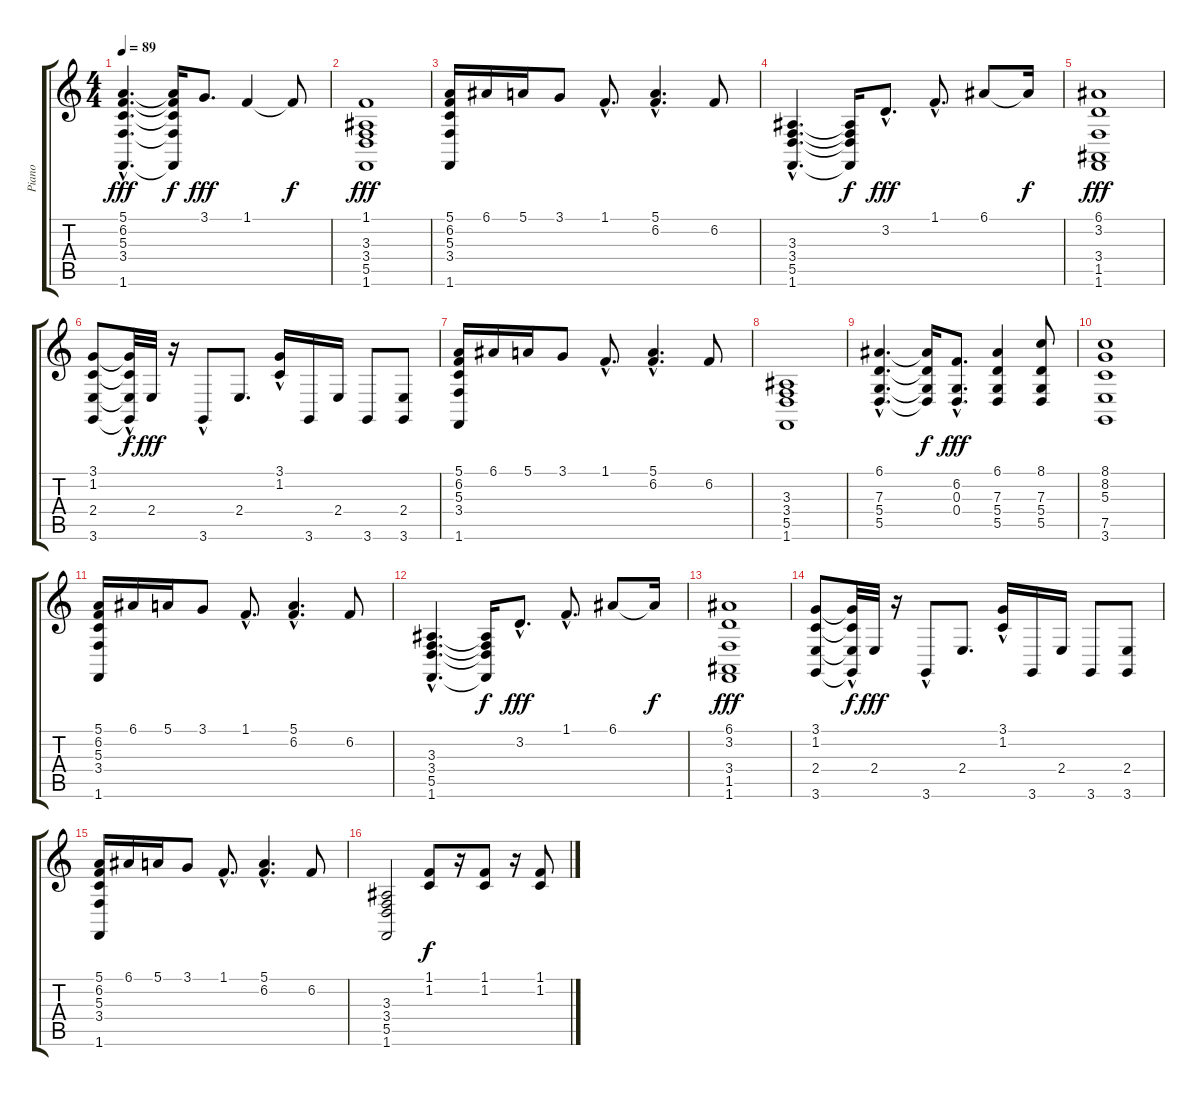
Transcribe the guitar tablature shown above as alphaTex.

\track ("Piano" "Piano") {instrument acousticgrandpiano}
\staff {score tabs}
\tuning (E4 B3 G3 D3 A2 E2) {hide}
\ts (4 4)
\tempo 89
\clef g2
\ks c
(5.1{hac} 6.2{hac} 5.3{hac} 3.4{hac} 1.6{hac}).4{d dy fff} (5.1{t} 6.2{t} 5.3{t} 3.4{t} 1.6{t}).16{dy f} 3.1.8{d dy fff} 1.1.4 1.1{t}.8{dy f} |
(1.1 3.3 3.4 5.5 1.6).1{dy fff} |
(5.1 6.2 5.3 3.4 1.6).16 6.1.16 5.1.16 3.1.8 1.1{hac}.8{d} (5.1{hac} 6.2{hac}).4{d} 6.2.8 |
(3.3{hac} 3.4{hac} 5.5{hac} 1.6{hac}).4{d} (3.3{t} 3.4{t} 5.5{t} 1.6{t}).16{dy f} 3.2{hac}.8{d dy fff} 1.1{hac}.8{d} 6.1.8 6.1{t}.16{dy f} |
(6.1 3.2 3.4 1.5 1.6).1{dy fff} |
(3.1 1.2 2.4 3.6).8 (3.1{hac t} 1.2{hac t} 2.4{t} 3.6{t}).32{dy f} 2.4.32{dy fff} r.16 3.6{hac}.8 2.4.8{d} (3.1{hac} 1.2).16 3.6.16 2.4.16 3.6.8 (2.4 3.6).8 |
(5.1 6.2 5.3 3.4 1.6).16 6.1.16 5.1.16 3.1.8 1.1{hac}.8{d} (5.1{hac} 6.2{hac}).4{d} 6.2.8 |
(3.3 3.4 5.5 1.6).1 |
(6.1{hac} 7.3{hac} 5.4{hac} 5.5{hac}).4{d} (6.1{t} 7.3{t} 5.4{t} 5.5{t}).16{dy f} (6.2{hac} 0.3{hac} 0.4{hac}).8{d dy fff} (6.1 7.3 5.4 5.5).4 (8.1 7.3 5.4 5.5).8 |
(8.1 8.2 5.3 7.5 3.6).1 |
(5.1 6.2 5.3 3.4 1.6).16 6.1.16 5.1.16 3.1.8 1.1{hac}.8{d} (5.1{hac} 6.2{hac}).4{d} 6.2.8 |
(3.3{hac} 3.4{hac} 5.5{hac} 1.6{hac}).4{d} (3.3{t} 3.4{t} 5.5{t} 1.6{t}).16{dy f} 3.2{hac}.8{d dy fff} 1.1{hac}.8{d} 6.1.8 6.1{t}.16{dy f} |
(6.1 3.2 3.4 1.5 1.6).1{dy fff} |
(3.1 1.2 2.4 3.6).8 (3.1{hac t} 1.2{hac t} 2.4{t} 3.6{t}).32{dy f} 2.4.32{dy fff} r.16 3.6{hac}.8 2.4.8{d} (3.1{hac} 1.2).16 3.6.16 2.4.16 3.6.8 (2.4 3.6).8 |
(5.1 6.2 5.3 3.4 1.6).16 6.1.16 5.1.16 3.1.8 1.1{hac}.8{d} (5.1{hac} 6.2{hac}).4{d} 6.2.8 |
(3.3 3.4 5.5 1.6).2 (1.1 1.2).8{dy f} r.16 (1.1 1.2).8 r.16 (1.1 1.2).8
